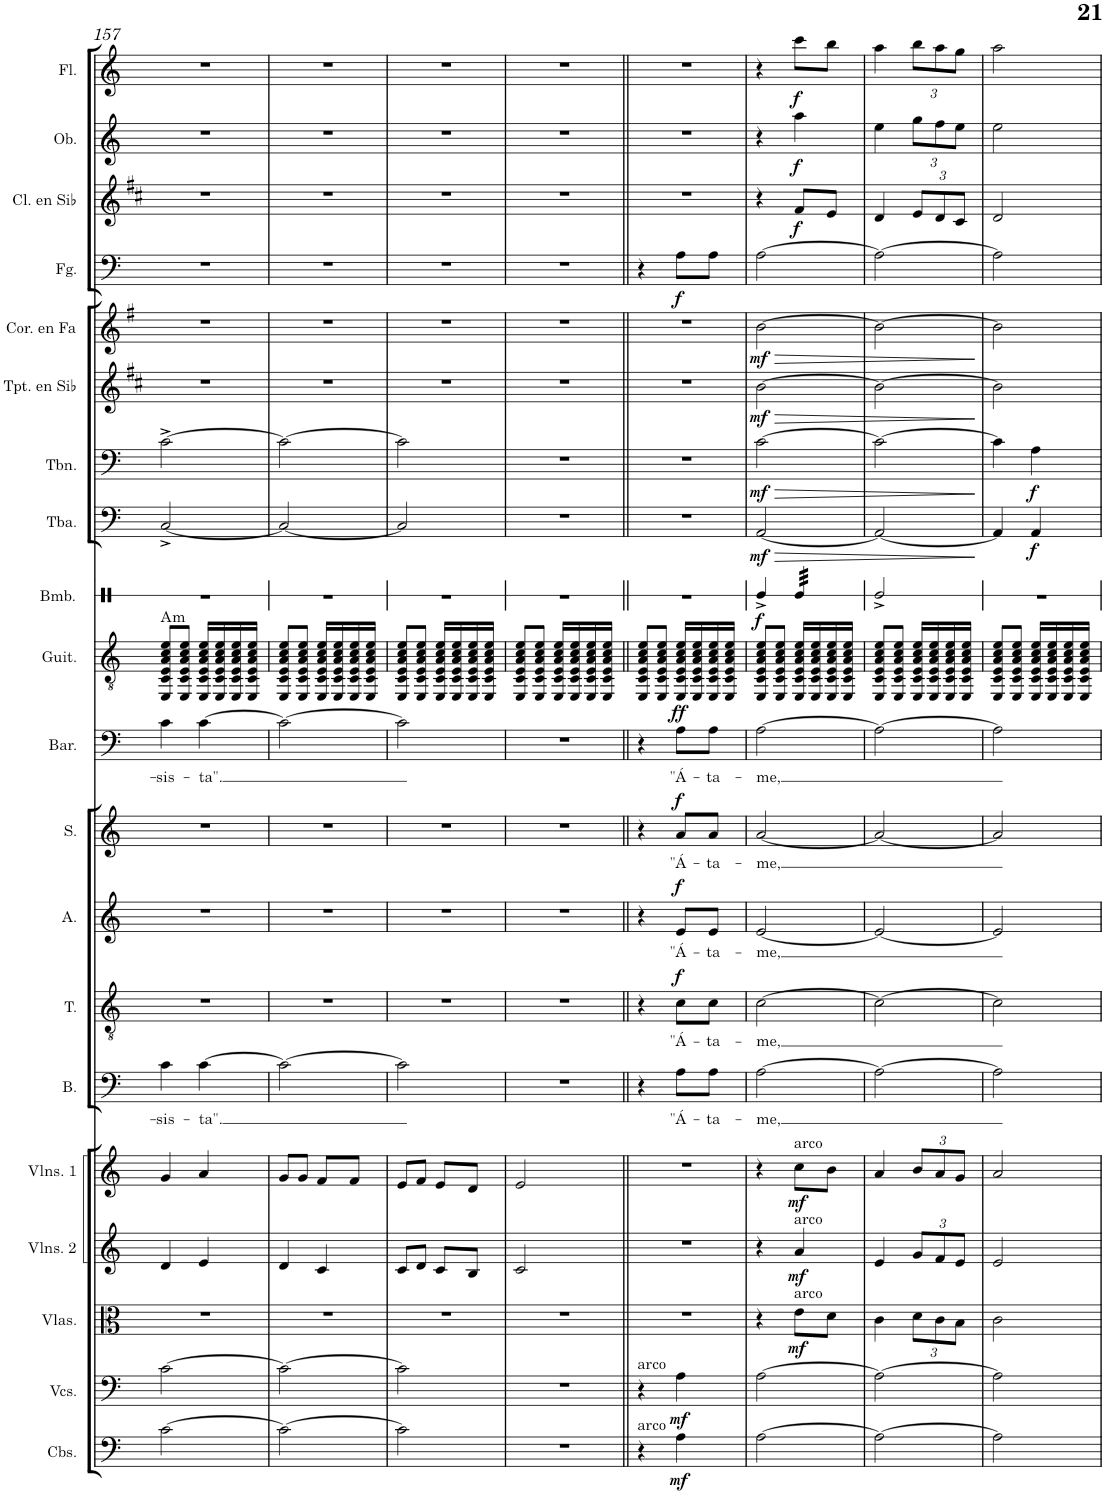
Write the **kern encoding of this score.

**kern	**dynam	**kern	**dynam	**kern	**dynam	**kern	**dynam	**kern	**dynam	**kern	**text	**kern	**text	**dynam	**kern	**text	**dynam	**kern	**text	**dynam	**kern	**text	**dynam	**kern	**harte	**kern	**dynam	**kern	**dynam	**kern	**dynam	**kern	**dynam	**kern	**dynam	**kern	**dynam	**kern	**dynam	**kern	**dynam	**kern	**dynam
*part20	*part20	*part19	*part19	*part18	*part18	*part17	*part17	*part16	*part16	*part15	*part15	*part14	*part14	*part14	*part13	*part13	*part13	*part12	*part12	*part12	*part11	*part11	*part11	*part10	*part10	*part9	*part9	*part8	*part8	*part7	*part7	*part6	*part6	*part5	*part5	*part4	*part4	*part3	*part3	*part2	*part2	*part1	*part1
*staff20	*staff20	*staff19	*staff19	*staff18	*staff18	*staff17	*staff17	*staff16	*staff16	*staff15	*staff15	*staff14	*staff14	*staff14	*staff13	*staff13	*staff13	*staff12	*staff12	*staff12	*staff11	*staff11	*staff11	*staff10	*	*staff9	*staff9	*staff8	*staff8	*staff7	*staff7	*staff6	*staff6	*staff5	*staff5	*staff4	*staff4	*staff3	*staff3	*staff2	*staff2	*staff1	*staff1
*I"Contrabajos	*	*I"Violonchelos	*	*I"Violas	*	*I"Violines 2	*	*I"Violines 1	*	*I"Bajo	*	*I"Tenor	*	*	*I"Alto	*	*	*I"Soprano	*	*	*I"Barítono	*	*	*I"Guitarra clásica	*	*I"Bombo	*	*I"Tuba	*	*I"Trombón	*	*I"Trompeta en Sib	*	*I"Trompa en Fa	*	*I"Fagot	*	*I"Clarinete en Sib	*	*I"Oboe	*	*I"Flauta	*
*I'Cbs.	*	*I'Vcs.	*	*I'Vlas.	*	*I'Vlns. 2	*	*I'Vlns. 1	*	*I'B.	*	*I'T.	*	*	*I'A.	*	*	*I'S.	*	*	*I'Bar.	*	*	*I'Guit.	*	*I'Bmb.	*	*I'Tba.	*	*I'Tbn.	*	*I'Tpt. en Sib	*	*	*	*I'Fg.	*	*I'Cl. en Sib	*	*I'Ob.	*	*I'Fl.	*
!!LO:PB:g=z
*clefF4	*	*clefF4	*	*clefC3	*	*clefG2	*	*clefG2	*	*clefF4	*	*clefGv2	*	*	*clefG2	*	*	*clefG2	*	*	*clefF4	*	*	*clefGv2	*	*clefX	*	*clefF4	*	*clefF4	*	*clefG2	*	*clefG2	*	*clefF4	*	*clefG2	*	*clefG2	*	*clefG2	*
*Trd7c12	*	*	*	*	*	*	*	*	*	*	*	*	*	*	*	*	*	*	*	*	*	*	*	*	*	*	*	*	*	*	*	*Trd1c2	*	*Trd4c7	*	*	*	*Trd1c2	*	*	*	*	*
*k[]	*	*k[]	*	*k[]	*	*k[]	*	*k[]	*	*k[]	*	*k[]	*	*	*k[]	*	*	*k[]	*	*	*k[]	*	*	*k[]	*	*k[]	*	*k[]	*	*k[]	*	*k[f#c#]	*	*k[f#]	*	*k[]	*	*k[f#c#]	*	*k[]	*	*k[]	*
*M2/4	*	*M2/4	*	*M2/4	*	*M2/4	*	*M2/4	*	*M2/4	*	*M2/4	*	*	*M2/4	*	*	*M2/4	*	*	*M2/4	*	*	*M2/4	*	*M2/4	*	*M2/4	*	*M2/4	*	*M2/4	*	*M2/4	*	*M2/4	*	*M2/4	*	*M2/4	*	*M2/4	*
=157	=157	=157	=157	=157	=157	=157	=157	=157	=157	=157	=157	=157	=157	=157	=157	=157	=157	=157	=157	=157	=157	=157	=157	=157	=157	=157	=157	=157	=157	=157	=157	=157	=157	=157	=157	=157	=157	=157	=157	=157	=157	=157	=157
!	!	!	!	!	!	!	!	!	!	!	!LO:LY:b	!	!	!	!	!	!	!	!	!	!	!LO:LY:b	!	!	!LO:H:kt=m	!	!	!	!	!	!	!	!	!	!	!	!	!	!	!	!	!	!
[2c\	.	[2c\	.	2r	.	4d/	.	4g/	.	4c\	-sis-	2r	.	.	2r	.	.	2r	.	.	4c\	-sis-	.	8EE/ 8C/ 8E/ 8A/ 8c/ 8e/L	A:min	2r	.	[2C^/	.	[2c^\	.	2r	.	2r	.	2r	.	2r	.	2r	.	2r	.
.	.	.	.	.	.	.	.	.	.	.	.	.	.	.	.	.	.	.	.	.	.	.	.	8EE/ 8C/ 8E/ 8A/ 8c/ 8e/J	.	.	.	.	.	.	.	.	.	.	.	.	.	.	.	.	.	.	.
!	!	!	!	!	!	!	!	!	!	!	!LO:LY:b	!	!	!	!	!	!	!	!	!	!	!LO:LY:b	!	!	!	!	!	!	!	!	!	!	!	!	!	!	!	!	!	!	!	!	!
.	.	.	.	.	.	4e/	.	4a/	.	[4c\	-ta".	.	.	.	.	.	.	.	.	.	[4c\	-ta".	.	16EE/ 16C/ 16E/ 16A/ 16c/ 16e/LL	.	.	.	.	.	.	.	.	.	.	.	.	.	.	.	.	.	.	.
.	.	.	.	.	.	.	.	.	.	.	.	.	.	.	.	.	.	.	.	.	.	.	.	16EE/ 16C/ 16E/ 16A/ 16c/ 16e/	.	.	.	.	.	.	.	.	.	.	.	.	.	.	.	.	.	.	.
.	.	.	.	.	.	.	.	.	.	.	.	.	.	.	.	.	.	.	.	.	.	.	.	16EE/ 16C/ 16E/ 16A/ 16c/ 16e/	.	.	.	.	.	.	.	.	.	.	.	.	.	.	.	.	.	.	.
.	.	.	.	.	.	.	.	.	.	.	.	.	.	.	.	.	.	.	.	.	.	.	.	16EE/ 16C/ 16E/ 16A/ 16c/ 16e/JJ	.	.	.	.	.	.	.	.	.	.	.	.	.	.	.	.	.	.	.
=158	=158	=158	=158	=158	=158	=158	=158	=158	=158	=158	=158	=158	=158	=158	=158	=158	=158	=158	=158	=158	=158	=158	=158	=158	=158	=158	=158	=158	=158	=158	=158	=158	=158	=158	=158	=158	=158	=158	=158	=158	=158	=158	=158
2c\_	.	2c\_	.	2r	.	4d/	.	8g/L	.	2c\_	.	2r	.	.	2r	.	.	2r	.	.	2c\_	.	.	8EE/ 8C/ 8E/ 8A/ 8c/ 8e/L	.	2r	.	2C/_	.	2c\_	.	2r	.	2r	.	2r	.	2r	.	2r	.	2r	.
.	.	.	.	.	.	.	.	8g/J	.	.	.	.	.	.	.	.	.	.	.	.	.	.	.	8EE/ 8C/ 8E/ 8A/ 8c/ 8e/J	.	.	.	.	.	.	.	.	.	.	.	.	.	.	.	.	.	.	.
.	.	.	.	.	.	4c/	.	8f/L	.	.	.	.	.	.	.	.	.	.	.	.	.	.	.	16EE/ 16C/ 16E/ 16A/ 16c/ 16e/LL	.	.	.	.	.	.	.	.	.	.	.	.	.	.	.	.	.	.	.
.	.	.	.	.	.	.	.	.	.	.	.	.	.	.	.	.	.	.	.	.	.	.	.	16EE/ 16C/ 16E/ 16A/ 16c/ 16e/	.	.	.	.	.	.	.	.	.	.	.	.	.	.	.	.	.	.	.
.	.	.	.	.	.	.	.	8f/J	.	.	.	.	.	.	.	.	.	.	.	.	.	.	.	16EE/ 16C/ 16E/ 16A/ 16c/ 16e/	.	.	.	.	.	.	.	.	.	.	.	.	.	.	.	.	.	.	.
.	.	.	.	.	.	.	.	.	.	.	.	.	.	.	.	.	.	.	.	.	.	.	.	16EE/ 16C/ 16E/ 16A/ 16c/ 16e/JJ	.	.	.	.	.	.	.	.	.	.	.	.	.	.	.	.	.	.	.
=159	=159	=159	=159	=159	=159	=159	=159	=159	=159	=159	=159	=159	=159	=159	=159	=159	=159	=159	=159	=159	=159	=159	=159	=159	=159	=159	=159	=159	=159	=159	=159	=159	=159	=159	=159	=159	=159	=159	=159	=159	=159	=159	=159
2c\]	.	2c\]	.	2r	.	8c/L	.	8e/L	.	2c\]	.	2r	.	.	2r	.	.	2r	.	.	2c\]	.	.	8EE/ 8C/ 8E/ 8A/ 8c/ 8e/L	.	2r	.	2C/]	.	2c\]	.	2r	.	2r	.	2r	.	2r	.	2r	.	2r	.
.	.	.	.	.	.	8d/J	.	8f/J	.	.	.	.	.	.	.	.	.	.	.	.	.	.	.	8EE/ 8C/ 8E/ 8A/ 8c/ 8e/J	.	.	.	.	.	.	.	.	.	.	.	.	.	.	.	.	.	.	.
.	.	.	.	.	.	8c/L	.	8e/L	.	.	.	.	.	.	.	.	.	.	.	.	.	.	.	16EE/ 16C/ 16E/ 16A/ 16c/ 16e/LL	.	.	.	.	.	.	.	.	.	.	.	.	.	.	.	.	.	.	.
.	.	.	.	.	.	.	.	.	.	.	.	.	.	.	.	.	.	.	.	.	.	.	.	16EE/ 16C/ 16E/ 16A/ 16c/ 16e/	.	.	.	.	.	.	.	.	.	.	.	.	.	.	.	.	.	.	.
.	.	.	.	.	.	8B/J	.	8d/J	.	.	.	.	.	.	.	.	.	.	.	.	.	.	.	16EE/ 16C/ 16E/ 16A/ 16c/ 16e/	.	.	.	.	.	.	.	.	.	.	.	.	.	.	.	.	.	.	.
.	.	.	.	.	.	.	.	.	.	.	.	.	.	.	.	.	.	.	.	.	.	.	.	16EE/ 16C/ 16E/ 16A/ 16c/ 16e/JJ	.	.	.	.	.	.	.	.	.	.	.	.	.	.	.	.	.	.	.
=160	=160	=160	=160	=160	=160	=160	=160	=160	=160	=160	=160	=160	=160	=160	=160	=160	=160	=160	=160	=160	=160	=160	=160	=160	=160	=160	=160	=160	=160	=160	=160	=160	=160	=160	=160	=160	=160	=160	=160	=160	=160	=160	=160
2r	.	2r	.	2r	.	2c/	.	2e/	.	2r	.	2r	.	.	2r	.	.	2r	.	.	2r	.	.	8EE/ 8C/ 8E/ 8A/ 8c/ 8e/L	.	2r	.	2r	.	2r	.	2r	.	2r	.	2r	.	2r	.	2r	.	2r	.
.	.	.	.	.	.	.	.	.	.	.	.	.	.	.	.	.	.	.	.	.	.	.	.	8EE/ 8C/ 8E/ 8A/ 8c/ 8e/J	.	.	.	.	.	.	.	.	.	.	.	.	.	.	.	.	.	.	.
.	.	.	.	.	.	.	.	.	.	.	.	.	.	.	.	.	.	.	.	.	.	.	.	16EE/ 16C/ 16E/ 16A/ 16c/ 16e/LL	.	.	.	.	.	.	.	.	.	.	.	.	.	.	.	.	.	.	.
.	.	.	.	.	.	.	.	.	.	.	.	.	.	.	.	.	.	.	.	.	.	.	.	16EE/ 16C/ 16E/ 16A/ 16c/ 16e/	.	.	.	.	.	.	.	.	.	.	.	.	.	.	.	.	.	.	.
.	.	.	.	.	.	.	.	.	.	.	.	.	.	.	.	.	.	.	.	.	.	.	.	16EE/ 16C/ 16E/ 16A/ 16c/ 16e/	.	.	.	.	.	.	.	.	.	.	.	.	.	.	.	.	.	.	.
.	.	.	.	.	.	.	.	.	.	.	.	.	.	.	.	.	.	.	.	.	.	.	.	16EE/ 16C/ 16E/ 16A/ 16c/ 16e/JJ	.	.	.	.	.	.	.	.	.	.	.	.	.	.	.	.	.	.	.
=161||	=161||	=161||	=161||	=161||	=161||	=161||	=161||	=161||	=161||	=161||	=161||	=161||	=161||	=161||	=161||	=161||	=161||	=161||	=161||	=161||	=161||	=161||	=161||	=161||	=161||	=161||	=161||	=161||	=161||	=161||	=161||	=161||	=161||	=161||	=161||	=161||	=161||	=161||	=161||	=161||	=161||	=161||	=161||
!	!	!LO:TX:a:t=arco	!	!	!	!	!	!	!	!	!	!	!	!	!	!	!	!	!	!	!	!	!	!	!	!	!	!	!	!	!	!	!	!	!	!	!	!	!	!	!	!	!
!LO:TX:a:t=arco	!	!	!	!	!	!	!	!	!	!	!	!	!	!	!	!	!	!	!	!	!	!	!	!	!	!	!	!	!	!	!	!	!	!	!	!	!	!	!	!	!	!	!
4r	.	4r	.	2r	.	2r	.	2r	.	4r	.	4r	.	.	4r	.	.	4r	.	.	4r	.	.	8EE/ 8C/ 8E/ 8A/ 8c/ 8e/L	.	2r	.	2r	.	2r	.	2r	.	2r	.	4r	.	2r	.	2r	.	2r	.
.	.	.	.	.	.	.	.	.	.	.	.	.	.	.	.	.	.	.	.	.	.	.	.	8EE/ 8C/ 8E/ 8A/ 8c/ 8e/J	.	.	.	.	.	.	.	.	.	.	.	.	.	.	.	.	.	.	.
!	!LO:DY:b	!	!LO:DY:b	!	!	!	!	!	!	!	!LO:LY:b	!	!LO:LY:b	!LO:DY:a	!	!LO:LY:b	!LO:DY:a	!	!LO:LY:b	!LO:DY:a	!	!LO:LY:b	!LO:DY:a	!	!	!	!	!	!	!	!	!	!	!	!	!	!LO:DY:b	!	!	!	!	!	!
4A\	mf	4A\	mf	.	.	.	.	.	.	8A\L	"Á-	8c\L	"Á-	f	8e/L	"Á-	f	8a/L	"Á-	f	8A\L	"Á-	ff	16EE/ 16C/ 16E/ 16A/ 16c/ 16e/LL	.	.	.	.	.	.	.	.	.	.	.	8A\L	f	.	.	.	.	.	.
.	.	.	.	.	.	.	.	.	.	.	.	.	.	.	.	.	.	.	.	.	.	.	.	16EE/ 16C/ 16E/ 16A/ 16c/ 16e/	.	.	.	.	.	.	.	.	.	.	.	.	.	.	.	.	.	.	.
!	!	!	!	!	!	!	!	!	!	!	!LO:LY:b	!	!LO:LY:b	!	!	!LO:LY:b	!	!	!LO:LY:b	!	!	!LO:LY:b	!	!	!	!	!	!	!	!	!	!	!	!	!	!	!	!	!	!	!	!	!
.	.	.	.	.	.	.	.	.	.	8A\J	-ta-	8c\J	-ta-	.	8e/J	-ta-	.	8a/J	-ta-	.	8A\J	-ta-	.	16EE/ 16C/ 16E/ 16A/ 16c/ 16e/	.	.	.	.	.	.	.	.	.	.	.	8A\J	.	.	.	.	.	.	.
.	.	.	.	.	.	.	.	.	.	.	.	.	.	.	.	.	.	.	.	.	.	.	.	16EE/ 16C/ 16E/ 16A/ 16c/ 16e/JJ	.	.	.	.	.	.	.	.	.	.	.	.	.	.	.	.	.	.	.
=162	=162	=162	=162	=162	=162	=162	=162	=162	=162	=162	=162	=162	=162	=162	=162	=162	=162	=162	=162	=162	=162	=162	=162	=162	=162	=162	=162	=162	=162	=162	=162	=162	=162	=162	=162	=162	=162	=162	=162	=162	=162	=162	=162
!	!	!	!	!	!	!	!	!	!	!	!LO:LY:b	!	!LO:LY:b	!	!	!LO:LY:b	!	!	!LO:LY:b	!	!	!LO:LY:b	!	!	!	!	!LO:DY:b	!	!LO:HP:b	!	!LO:HP:b	!	!LO:HP:b	!	!LO:HP:b	!	!	!	!	!	!	!	!
!	!	!	!	!	!	!	!	!	!	!	!	!	!	!	!	!	!	!	!	!	!	!	!	!	!	!	!	!	!LO:DY:n=1:b	!	!LO:DY:n=1:b	!	!LO:DY:n=1:b	!	!LO:DY:n=1:b	!	!	!	!	!	!	!	!
[2A\	.	[2A\	.	4r	.	4r	.	4r	.	[2A\	-me,	[2c\	-me,	.	[2e/	-me,	.	[2a/	-me,	.	[2A\	-me,	.	8EE/ 8C/ 8E/ 8A/ 8c/ 8e/L	.	4Re^/	f	[2AA/	> mf	[2c\	> mf	[2b\	> mf	[2b\	> mf	[2A\	.	4r	.	4r	.	4r	.
.	.	.	.	.	.	.	.	.	.	.	.	.	.	.	.	.	.	.	.	.	.	.	.	8EE/ 8C/ 8E/ 8A/ 8c/ 8e/J	.	.	.	.	.	.	.	.	.	.	.	.	.	.	.	.	.	.	.
!	!	!	!	!	!	!	!	!LO:TX:a:t=arco	!	!	!	!	!	!	!	!	!	!	!	!	!	!	!	!	!	!	!	!	!	!	!	!	!	!	!	!	!	!	!	!	!	!	!
!	!	!	!	!	!	!LO:TX:a:t=arco	!	!	!	!	!	!	!	!	!	!	!	!	!	!	!	!	!	!	!	!	!	!	!	!	!	!	!	!	!	!	!	!	!	!	!	!	!
!	!	!	!	!LO:TX:a:t=arco	!	!	!	!	!	!	!	!	!	!	!	!	!	!	!	!	!	!	!	!	!	!	!	!	!	!	!	!	!	!	!	!	!	!	!	!	!	!	!
!	!	!	!	!	!LO:DY:b	!	!LO:DY:b	!	!LO:DY:b	!	!	!	!	!	!	!	!	!	!	!	!	!	!	!	!	!	!	!	!	!	!	!	!	!	!	!	!	!	!LO:DY:b	!	!LO:DY:b	!	!LO:DY:b
*	*	*	*	*	*	*	*	*	*	*	*	*	*	*	*	*	*	*	*	*	*	*	*	*	*	*tremolo	*	*	*	*	*	*	*	*	*	*	*	*	*	*	*	*	*
.	.	.	.	8e\L	mf	4a/	mf	8cc\L	mf	.	.	.	.	.	.	.	.	.	.	.	.	.	.	16EE/ 16C/ 16E/ 16A/ 16c/ 16e/LL	.	32Re/LLL	.	.	.	.	.	.	.	.	.	.	.	8f#/L	f	4aa\	f	8ccc\L	f
.	.	.	.	.	.	.	.	.	.	.	.	.	.	.	.	.	.	.	.	.	.	.	.	.	.	32Re/	.	.	.	.	.	.	.	.	.	.	.	.	.	.	.	.	.
.	.	.	.	.	.	.	.	.	.	.	.	.	.	.	.	.	.	.	.	.	.	.	.	16EE/ 16C/ 16E/ 16A/ 16c/ 16e/	.	32Re/	.	.	.	.	.	.	.	.	.	.	.	.	.	.	.	.	.
.	.	.	.	.	.	.	.	.	.	.	.	.	.	.	.	.	.	.	.	.	.	.	.	.	.	32Re/	.	.	.	.	.	.	.	.	.	.	.	.	.	.	.	.	.
.	.	.	.	8d\J	.	.	.	8b\J	.	.	.	.	.	.	.	.	.	.	.	.	.	.	.	16EE/ 16C/ 16E/ 16A/ 16c/ 16e/	.	32Re/	.	.	.	.	.	.	.	.	.	.	.	8e/J	.	.	.	8bb\J	.
.	.	.	.	.	.	.	.	.	.	.	.	.	.	.	.	.	.	.	.	.	.	.	.	.	.	32Re/	.	.	.	.	.	.	.	.	.	.	.	.	.	.	.	.	.
.	.	.	.	.	.	.	.	.	.	.	.	.	.	.	.	.	.	.	.	.	.	.	.	16EE/ 16C/ 16E/ 16A/ 16c/ 16e/JJ	.	32Re/	.	.	.	.	.	.	.	.	.	.	.	.	.	.	.	.	.
.	.	.	.	.	.	.	.	.	.	.	.	.	.	.	.	.	.	.	.	.	.	.	.	.	.	32Re/JJJ	.	.	.	.	.	.	.	.	.	.	.	.	.	.	.	.	.
*	*	*	*	*	*	*	*	*	*	*	*	*	*	*	*	*	*	*	*	*	*	*	*	*	*	*Xtremolo	*	*	*	*	*	*	*	*	*	*	*	*	*	*	*	*	*
=163	=163	=163	=163	=163	=163	=163	=163	=163	=163	=163	=163	=163	=163	=163	=163	=163	=163	=163	=163	=163	=163	=163	=163	=163	=163	=163	=163	=163	=163	=163	=163	=163	=163	=163	=163	=163	=163	=163	=163	=163	=163	=163	=163
2A\_	.	2A\_	.	4c\	.	4e/	.	4a/	.	2A\_	.	2c\_	.	.	2e/_	.	.	2a/_	.	.	2A\_	.	.	8EE/ 8C/ 8E/ 8A/ 8c/ 8e/L	.	2Re^/	.	2AA/_	.	2c\_	.	2b\_	.	2b\_	.	2A\_	.	4d/	.	4ee\	.	4aa\	.
.	.	.	.	.	.	.	.	.	.	.	.	.	.	.	.	.	.	.	.	.	.	.	.	8EE/ 8C/ 8E/ 8A/ 8c/ 8e/J	.	.	.	.	.	.	.	.	.	.	.	.	.	.	.	.	.	.	.
*	*	*	*	*Xbrackettup	*	*Xbrackettup	*	*Xbrackettup	*	*	*	*	*	*	*	*	*	*	*	*	*	*	*	*	*	*	*	*	*	*	*	*	*	*	*	*	*	*Xbrackettup	*	*Xbrackettup	*	*Xbrackettup	*
.	.	.	.	12d\L	.	12g/L	.	12b/L	.	.	.	.	.	.	.	.	.	.	.	.	.	.	.	16EE/ 16C/ 16E/ 16A/ 16c/ 16e/LL	.	.	.	.	.	.	.	.	.	.	.	.	.	12e/L	.	12gg\L	.	12bb\L	.
.	.	.	.	.	.	.	.	.	.	.	.	.	.	.	.	.	.	.	.	.	.	.	.	16EE/ 16C/ 16E/ 16A/ 16c/ 16e/	.	.	.	.	.	.	.	.	.	.	.	.	.	.	.	.	.	.	.
.	.	.	.	12c\	.	12f/	.	12a/	.	.	.	.	.	.	.	.	.	.	.	.	.	.	.	.	.	.	.	.	.	.	.	.	.	.	.	.	.	12d/	.	12ff\	.	12aa\	.
.	.	.	.	.	.	.	.	.	.	.	.	.	.	.	.	.	.	.	.	.	.	.	.	16EE/ 16C/ 16E/ 16A/ 16c/ 16e/	.	.	.	.	.	.	.	.	.	.	.	.	.	.	.	.	.	.	.
.	.	.	.	12B\J	.	12e/J	.	12g/J	.	.	.	.	.	.	.	.	.	.	.	.	.	.	.	.	.	.	.	.	.	.	.	.	.	.	.	.	.	12c#/J	.	12ee\J	.	12gg\J	.
.	.	.	.	.	.	.	.	.	.	.	.	.	.	.	.	.	.	.	.	.	.	.	.	16EE/ 16C/ 16E/ 16A/ 16c/ 16e/JJ	.	.	.	.	.	.	.	.	.	.	.	.	.	.	.	.	.	.	.
.	.	.	.	.	.	.	.	.	.	.	.	.	.	.	.	.	.	.	.	.	.	.	.	.	.	.	.	.	]	.	]	.	]	.	]	.	.	.	.	.	.	.	.
=164	=164	=164	=164	=164	=164	=164	=164	=164	=164	=164	=164	=164	=164	=164	=164	=164	=164	=164	=164	=164	=164	=164	=164	=164	=164	=164	=164	=164	=164	=164	=164	=164	=164	=164	=164	=164	=164	=164	=164	=164	=164	=164	=164
2A\]	.	2A\]	.	2c\	.	2e/	.	2a/	.	2A\]	.	2c\]	.	.	2e/]	.	.	2a/]	.	.	2A\]	.	.	8EE/ 8C/ 8E/ 8A/ 8c/ 8e/L	.	2r	.	4AA/]	.	4c\]	.	2b\]	.	2b\]	.	2A\]	.	2d/	.	2ee\	.	2aa\	.
.	.	.	.	.	.	.	.	.	.	.	.	.	.	.	.	.	.	.	.	.	.	.	.	8EE/ 8C/ 8E/ 8A/ 8c/ 8e/J	.	.	.	.	.	.	.	.	.	.	.	.	.	.	.	.	.	.	.
!	!	!	!	!	!	!	!	!	!	!	!	!	!	!	!	!	!	!	!	!	!	!	!	!	!	!	!	!	!LO:DY:b	!	!LO:DY:b	!	!	!	!	!	!	!	!	!	!	!	!
.	.	.	.	.	.	.	.	.	.	.	.	.	.	.	.	.	.	.	.	.	.	.	.	16EE/ 16C/ 16E/ 16A/ 16c/ 16e/LL	.	.	.	4AA/	f	4A\	f	.	.	.	.	.	.	.	.	.	.	.	.
.	.	.	.	.	.	.	.	.	.	.	.	.	.	.	.	.	.	.	.	.	.	.	.	16EE/ 16C/ 16E/ 16A/ 16c/ 16e/	.	.	.	.	.	.	.	.	.	.	.	.	.	.	.	.	.	.	.
.	.	.	.	.	.	.	.	.	.	.	.	.	.	.	.	.	.	.	.	.	.	.	.	16EE/ 16C/ 16E/ 16A/ 16c/ 16e/	.	.	.	.	.	.	.	.	.	.	.	.	.	.	.	.	.	.	.
.	.	.	.	.	.	.	.	.	.	.	.	.	.	.	.	.	.	.	.	.	.	.	.	16EE/ 16C/ 16E/ 16A/ 16c/ 16e/JJ	.	.	.	.	.	.	.	.	.	.	.	.	.	.	.	.	.	.	.
=	=	=	=	=	=	=	=	=	=	=	=	=	=	=	=	=	=	=	=	=	=	=	=	=	=	=	=	=	=	=	=	=	=	=	=	=	=	=	=	=	=	=	=
*-	*-	*-	*-	*-	*-	*-	*-	*-	*-	*-	*-	*-	*-	*-	*-	*-	*-	*-	*-	*-	*-	*-	*-	*-	*-	*-	*-	*-	*-	*-	*-	*-	*-	*-	*-	*-	*-	*-	*-	*-	*-	*-	*-
